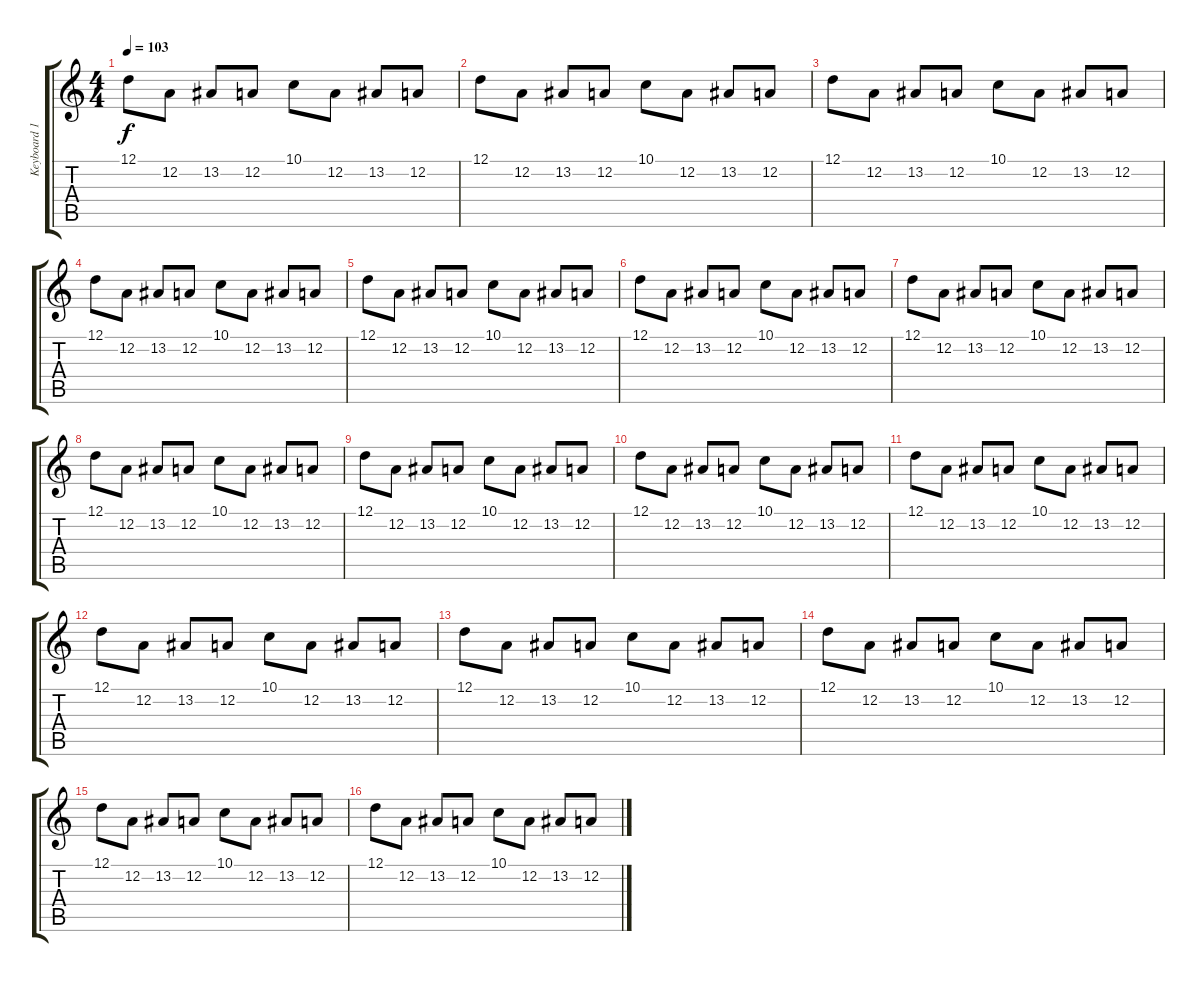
\track ("Keyboard 1" "Keyboard 1") {instrument acousticgrandpiano}
\staff {score tabs}
\tuning (D4 A3 F3 C3 G2 D2) {hide}
\ts (4 4)
\tempo 103
\clef g2
\ks c
12.1.8{dy f} 12.2.8 13.2.8 12.2.8 10.1.8 12.2.8 13.2.8 12.2.8 |
12.1.8 12.2.8 13.2.8 12.2.8 10.1.8 12.2.8 13.2.8 12.2.8 |
12.1.8 12.2.8 13.2.8 12.2.8 10.1.8 12.2.8 13.2.8 12.2.8 |
12.1.8 12.2.8 13.2.8 12.2.8 10.1.8 12.2.8 13.2.8 12.2.8 |
12.1.8 12.2.8 13.2.8 12.2.8 10.1.8 12.2.8 13.2.8 12.2.8 |
12.1.8 12.2.8 13.2.8 12.2.8 10.1.8 12.2.8 13.2.8 12.2.8 |
12.1.8 12.2.8 13.2.8 12.2.8 10.1.8 12.2.8 13.2.8 12.2.8 |
12.1.8 12.2.8 13.2.8 12.2.8 10.1.8 12.2.8 13.2.8 12.2.8 |
12.1.8 12.2.8 13.2.8 12.2.8 10.1.8 12.2.8 13.2.8 12.2.8 |
12.1.8 12.2.8 13.2.8 12.2.8 10.1.8 12.2.8 13.2.8 12.2.8 |
12.1.8 12.2.8 13.2.8 12.2.8 10.1.8 12.2.8 13.2.8 12.2.8 |
12.1.8 12.2.8 13.2.8 12.2.8 10.1.8 12.2.8 13.2.8 12.2.8 |
12.1.8 12.2.8 13.2.8 12.2.8 10.1.8 12.2.8 13.2.8 12.2.8 |
12.1.8 12.2.8 13.2.8 12.2.8 10.1.8 12.2.8 13.2.8 12.2.8 |
12.1.8 12.2.8 13.2.8 12.2.8 10.1.8 12.2.8 13.2.8 12.2.8 |
12.1.8 12.2.8 13.2.8 12.2.8 10.1.8 12.2.8 13.2.8 12.2.8
